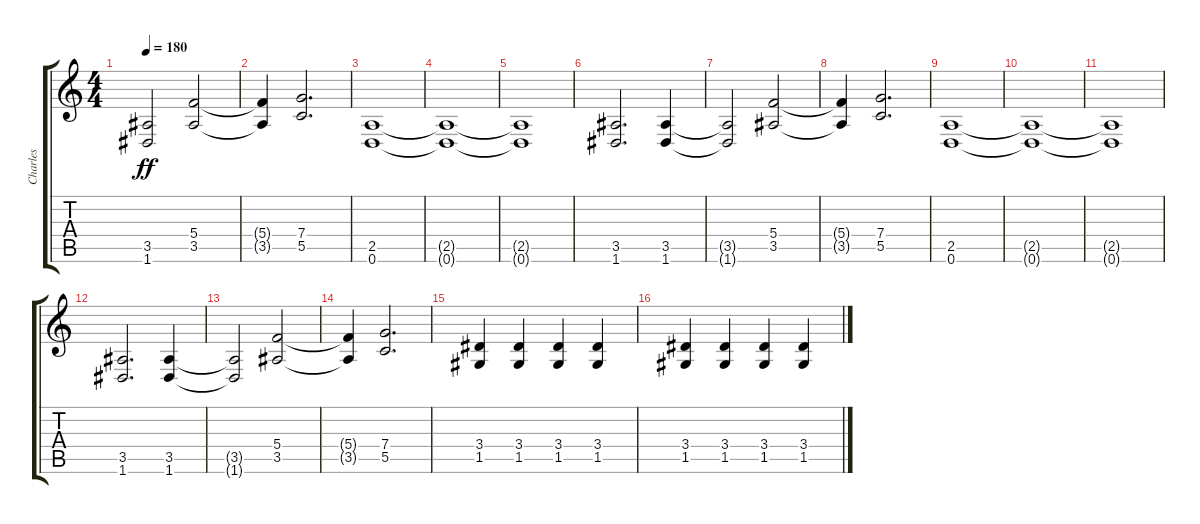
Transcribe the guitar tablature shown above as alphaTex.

\track ("Charles" "Charles") {instrument distortionguitar}
\staff {score tabs}
\tuning (D4 A3 F3 C3 G2 D2) {hide}
\ts (4 4)
\tempo 180
\clef g2
\ks c
(3.5{t} 1.6{t}).2{dy ff} (5.4 3.5).2 |
(5.4{t} 3.5{t}).4 (7.4 5.5).2{d} |
(2.5 0.6).1 |
(2.5{t} 0.6{t}).1 |
(2.5{t} 0.6{t}).1 |
(3.5 1.6).2{d} (3.5 1.6).4 |
(3.5{t} 1.6{t}).2 (5.4 3.5).2 |
(5.4{t} 3.5{t}).4 (7.4 5.5).2{d} |
(2.5 0.6).1 |
(2.5{t} 0.6{t}).1 |
(2.5{t} 0.6{t}).1 |
(3.5 1.6).2{d} (3.5 1.6).4 |
(3.5{t} 1.6{t}).2 (5.4 3.5).2 |
(5.4{t} 3.5{t}).4 (7.4 5.5).2{d} |
(3.4 1.5).4 (3.4 1.5).4 (3.4 1.5).4 (3.4 1.5).4 |
(3.4 1.5).4 (3.4 1.5).4 (3.4 1.5).4 (3.4 1.5).4
